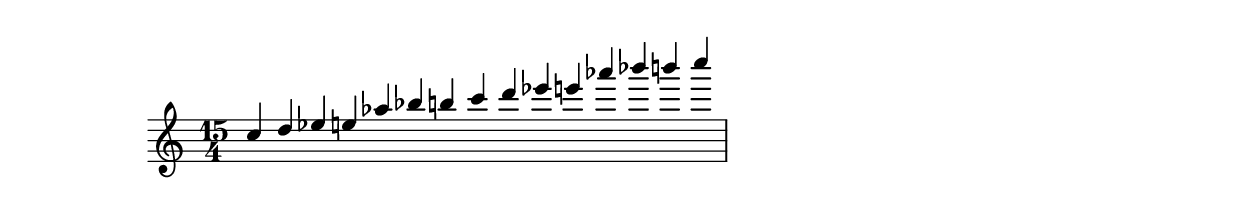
\version "2.18.2" \score { \new Staff << \new Voice { \set midiInstrument = #"piano" \voiceOne
 \key c \major \time 15/4
\override Voice.TextScript.font-size = #-4
 { c'' d'' ees'' e'' aes'' bes'' b'' c''' d''' ees''' e''' aes''' bes''' b''' c''''  } 
 } >> \layout { } \midi { \context { \Staff \remove "Staff_performer" }
\context { \Voice \consists "Staff_performer" } \tempo 2 = 60 } }
\paper{oddHeaderMarkup = ##f oddFooterMarkup = ##f}
